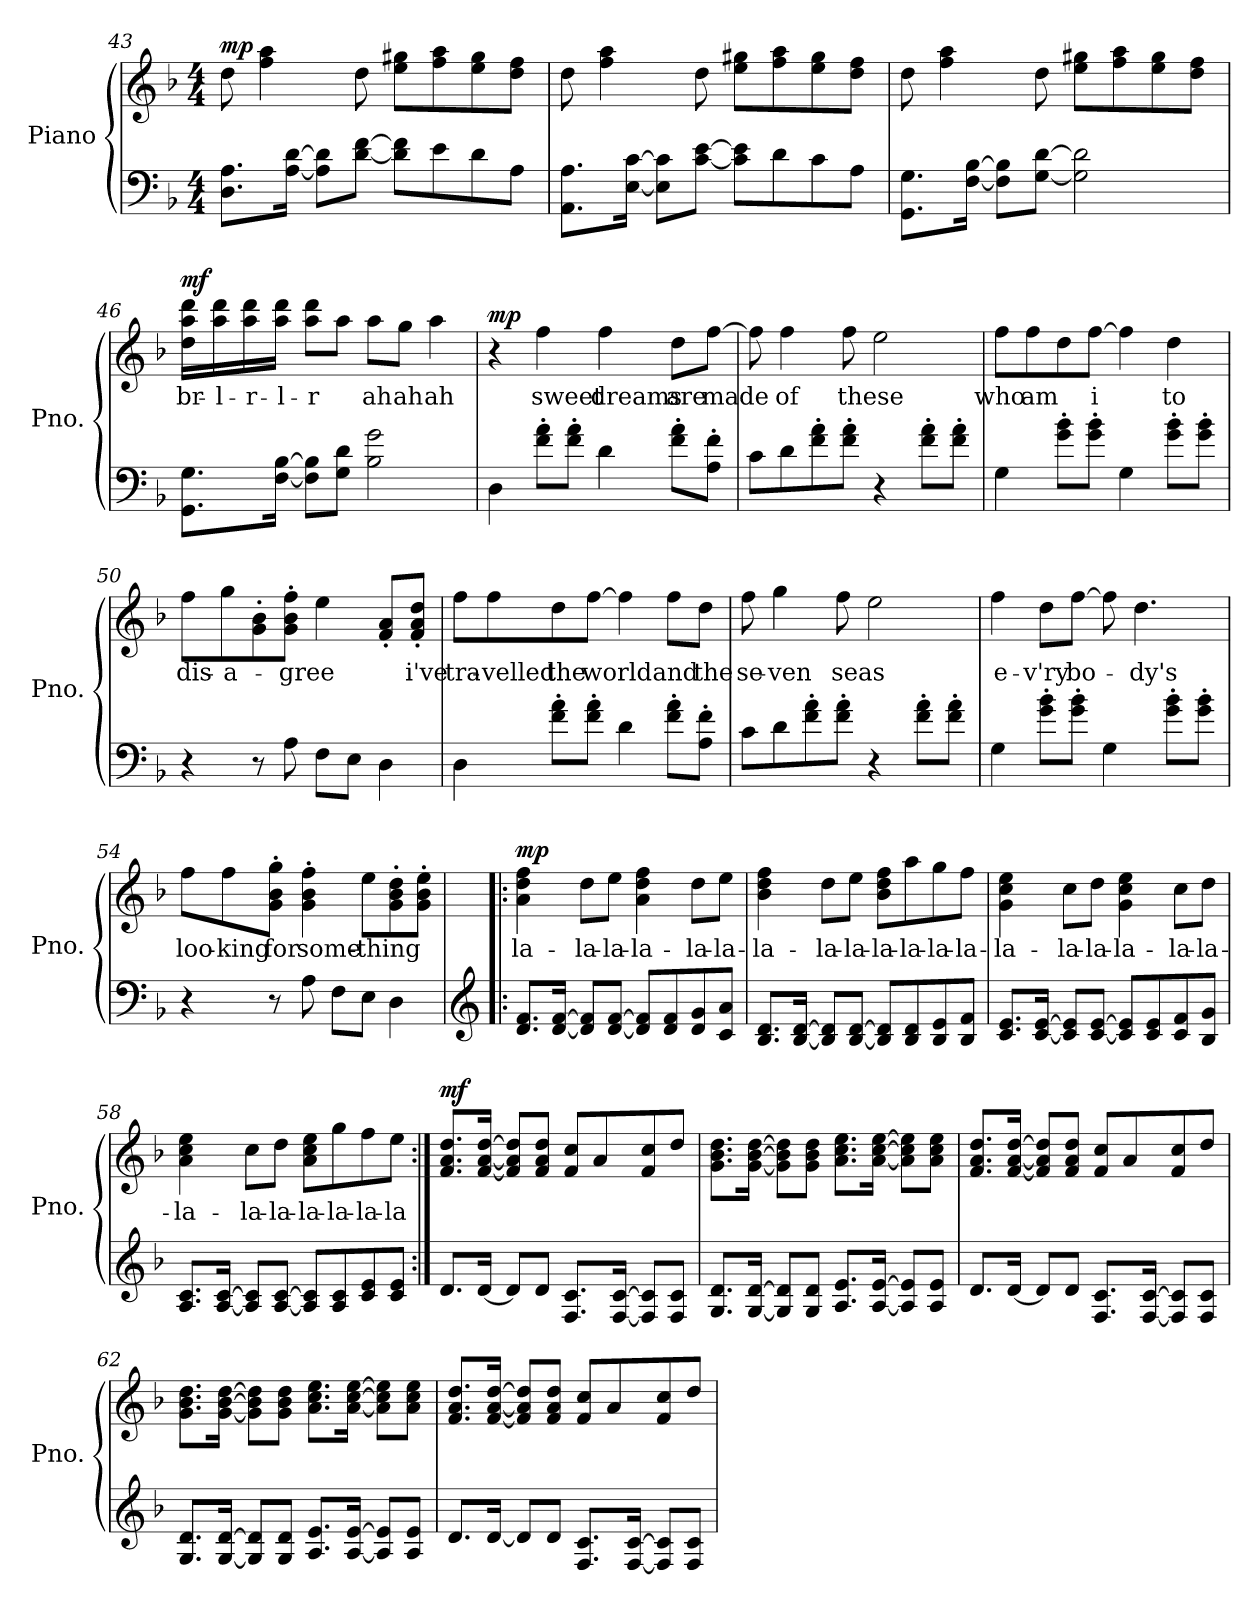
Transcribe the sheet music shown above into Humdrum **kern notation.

**kern	**kern	**text	**dynam
*part1	*part1	*part1	*part1
*staff2	*staff1	*staff1	*staff1/2
*I"Piano	*	*	*
*I'Pno.	*	*	*
*clefF4	*clefG2	*	*
*k[b-]	*k[b-]	*	*
*M4/4	*M4/4	*	*
=43	=43	=43	=43
!	!	!	!LO:DY:b=2
8.D\ 8.A\L	8dd\	.	mp
.	4ff\ 4aa\	.	.
[16A\ [16d\Jk	.	.	.
8A\] 8d\]L	.	.	.
[8d\ [8f\J	8dd\	.	.
8d\] 8f\]L	8ee\ 8gg#X\L	.	.
8e\	8ff\ 8aa\	.	.
8d\	8ee\ 8gg#\	.	.
8A\J	8dd\ 8ff\J	.	.
!!LO:LB:g=z
=44	=44	=44	=44
8.AA\ 8.A\L	8dd\	.	.
.	4ff\ 4aa\	.	.
[16E\ [16c\Jk	.	.	.
8E\] 8c\]L	.	.	.
[8c\ [8e\J	8dd\	.	.
8c\] 8e\]L	8ee\ 8gg#X\L	.	.
8d\	8ff\ 8aa\	.	.
8c\	8ee\ 8gg#\	.	.
8A\J	8dd\ 8ff\J	.	.
=45	=45	=45	=45
8.GG\ 8.G\L	8dd\	.	.
.	4ff\ 4aa\	.	.
[16F\ [16B-\Jk	.	.	.
8F\] 8B-\]L	.	.	.
[8G\ [8d\J	8dd\	.	.
2G\] 2d\]	8ee\ 8gg#X\L	.	.
.	8ff\ 8aa\	.	.
.	8ee\ 8gg#\	.	.
.	8dd\ 8ff\J	.	.
=46	=46	=46	=46
!	!	!LO:LY:b	!LO:DY:b=2
8.GG\ 8.G\L	16dd\ 16aa\ 16ddd\LL	br-	mf
!	!	!LO:LY:b	!
.	16aa\ 16ddd\	-l-	.
!	!	!LO:LY:b	!
.	16aa\ 16ddd\	-r-	.
!	!	!LO:LY:b	!
[16F\ [16B-\Jk	16aa\ 16ddd\JJ	-l-	.
!	!	!LO:LY:b	!
8F\] 8B-\]L	8aa\ 8ddd\L	-r	.
8G\ 8d\J	8aa\J	.	.
!	!	!LO:LY:b	!
2B-\ 2g\	8aa\L	ah	.
!	!	!LO:LY:b	!
.	8gg\J	ah	.
!	!	!LO:LY:b	!
.	4aa\	ah	.
!!LO:LB:g=z
=47	=47	=47	=47
!	!	!	!LO:DY:b=2
4D\	4r	.	mp
!	!	!LO:LY:b	!
8f\' 8a\'L	4ff\	sweet	.
8f\' 8a\'J	.	.	.
!	!	!LO:LY:b	!
4d\	4ff\	dreams	.
!	!	!LO:LY:b	!
8f\' 8a\'L	8dd\L	are	.
!	!	!LO:LY:b	!
8A\' 8f\'J	[8ff\J	made	.
=48	=48	=48	=48
8c\L	8ff\]	.	.
!	!	!LO:LY:b	!
8d\	4ff\	of	.
8f\' 8a\'	.	.	.
!	!	!LO:LY:b	!
8f\' 8a\'J	8ff\	these	.
4r	2ee\	.	.
8f\' 8a\'L	.	.	.
8f\' 8a\'J	.	.	.
=49	=49	=49	=49
!	!	!LO:LY:b	!
4G\	8ff\L	who	.
!	!	!LO:LY:b	!
.	8ff\	am	.
8g\' 8b-\'L	8dd\	.	.
!	!	!LO:LY:b	!
8g\' 8b-\'J	[8ff\J	i	.
4G\	4ff\]	.	.
!	!	!LO:LY:b	!
8g\' 8b-\'L	4dd\	to	.
8g\' 8b-\'J	.	.	.
=50	=50	=50	=50
!	!	!LO:LY:b	!
4r	8ff\L	dis-	.
!	!	!LO:LY:b	!
.	8gg\	-a-	.
8r	8g\' 8b-\'	.	.
!	!	!LO:LY:b	!
8A\	8g\' 8b-\' 8ff\'J	-gree	.
8F\L	4ee\	.	.
8E\J	.	.	.
4D\	8f/' 8a/'L	.	.
!	!	!LO:LY:b	!
.	8f/' 8a/' 8dd/'J	i've	.
!!LO:LB:g=z
=51	=51	=51	=51
!	!	!LO:LY:b	!
4D\	8ff\L	tra-	.
!	!	!LO:LY:b	!
.	8ff\	-velled	.
!	!	!LO:LY:b	!
8f\' 8a\'L	8dd\	the	.
!	!	!LO:LY:b	!
8f\' 8a\'J	[8ff\J	world	.
4d\	4ff\]	.	.
!	!	!LO:LY:b	!
8f\' 8a\'L	8ff\L	and	.
!	!	!LO:LY:b	!
8A\' 8f\'J	8dd\J	the	.
=52	=52	=52	=52
!	!	!LO:LY:b	!
8c\L	8ff\	se-	.
!	!	!LO:LY:b	!
8d\	4gg\	-ven	.
8f\' 8a\'	.	.	.
!	!	!LO:LY:b	!
8f\' 8a\'J	8ff\	seas	.
4r	2ee\	.	.
8f\' 8a\'L	.	.	.
8f\' 8a\'J	.	.	.
=53	=53	=53	=53
!	!	!LO:LY:b	!
4G\	4ff\	e-	.
!	!	!LO:LY:b	!
8g\' 8b-\'L	8dd\L	-v'ry	.
!	!	!LO:LY:b	!
8g\' 8b-\'J	[8ff\J	bo-	.
4G\	8ff\]	.	.
!	!	!LO:LY:b	!
.	4.dd\	-dy's	.
8g\' 8b-\'L	.	.	.
8g\' 8b-\'J	.	.	.
!!LO:PB:g=z
=54	=54	=54	=54
!	!	!LO:LY:b	!
4r	8ff\L	loo-	.
!	!	!LO:LY:b	!
.	8ff\	-king	.
!	!	!LO:LY:b	!
8r	8g\' 8b-\' 8gg\'J	for	.
!	!	!LO:LY:b	!
8A\	4g\' 4b-\' 4ff\'	some-	.
8F\L	.	.	.
!	!	!LO:LY:b	!
8E\J	8ee\L	-thing	.
4D\	8g\' 8b-\' 8dd\'	.	.
.	8g\' 8b-\' 8ee\'J	.	.
=55!|:	=55!|:	=55!|:	=55!|:
*clefG2	*	*	*
!	!	!LO:LY:b	!LO:DY:b=2
8.d/ 8.f/L	4a\ 4dd\ 4ff\	la-	mp
[16d/ [16f/Jk	.	.	.
!	!	!LO:LY:b	!
8d/] 8f/]L	8dd\L	-la-	.
!	!	!LO:LY:b	!
[8d/ [8f/J	8ee\J	-la-	.
!	!	!LO:LY:b	!
8d/] 8f/]L	4a\ 4dd\ 4ff\	-la-	.
8d/ 8f/	.	.	.
!	!	!LO:LY:b	!
8d/ 8g/	8dd\L	-la-	.
!	!	!LO:LY:b	!
8c/ 8a/J	8ee\J	-la-	.
=56	=56	=56	=56
!	!	!LO:LY:b	!
8.B-/ 8.d/L	4b-\ 4dd\ 4ff\	-la-	.
[16B-/ [16d/Jk	.	.	.
!	!	!LO:LY:b	!
8B-/] 8d/]L	8dd\L	-la-	.
!	!	!LO:LY:b	!
[8B-/ [8d/J	8ee\J	-la-	.
!	!	!LO:LY:b	!
8B-/] 8d/]L	8b-\ 8dd\ 8ff\L	-la-	.
!	!	!LO:LY:b	!
8B-/ 8d/	8aa\	-la-	.
!	!	!LO:LY:b	!
8B-/ 8e/	8gg\	-la-	.
!	!	!LO:LY:b	!
8B-/ 8f/J	8ff\J	-la-	.
!!LO:LB:g=z
=57	=57	=57	=57
!	!	!LO:LY:b	!
8.c/ 8.e/L	4g\ 4cc\ 4ee\	-la-	.
[16c/ [16e/Jk	.	.	.
!	!	!LO:LY:b	!
8c/] 8e/]L	8cc\L	-la-	.
!	!	!LO:LY:b	!
[8c/ [8e/J	8dd\J	-la-	.
!	!	!LO:LY:b	!
8c/] 8e/]L	4g\ 4cc\ 4ee\	-la-	.
8c/ 8e/	.	.	.
!	!	!LO:LY:b	!
8c/ 8f/	8cc\L	-la-	.
!	!	!LO:LY:b	!
8B-/ 8g/J	8dd\J	-la-	.
=58	=58	=58	=58
!	!	!LO:LY:b	!
8.A/ 8.c/L	4a\ 4cc\ 4ee\	-la-	.
[16A/ [16c/Jk	.	.	.
!	!	!LO:LY:b	!
8A/] 8c/]L	8cc\L	-la-	.
!	!	!LO:LY:b	!
[8A/ [8c/J	8dd\J	-la-	.
!	!	!LO:LY:b	!
8A/] 8c/]L	8a\ 8cc\ 8ee\L	-la-	.
!	!	!LO:LY:b	!
8A/ 8c/	8gg\	-la-	.
!	!	!LO:LY:b	!
8c/ 8e/	8ff\	-la-	.
!	!	!LO:LY:b	!
8c/ 8e/J	8ee\J	-la	.
=59:|!	=59:|!	=59:|!	=59:|!
!	!	!	!LO:DY:b=2
8.d/L	8.f/ 8.a/ 8.dd/L	.	mf
[16d/Jk	[16f/ [16a/ [16dd/Jk	.	.
8d/L]	8f/] 8a/] 8dd/]L	.	.
8d/J	8f/ 8a/ 8dd/J	.	.
8.F/ 8.c/L	8f/ 8cc/L	.	.
.	8a/	.	.
[16F/ [16c/Jk	.	.	.
8F/] 8c/]L	8f/ 8cc/	.	.
8F/ 8c/J	8dd/J	.	.
!!LO:LB:g=z
=60	=60	=60	=60
8.G/ 8.d/L	8.g\ 8.b-\ 8.dd\L	.	.
[16G/ [16d/Jk	[16g\ [16b-\ [16dd\Jk	.	.
8G/] 8d/]L	8g\] 8b-\] 8dd\]L	.	.
8G/ 8d/J	8g\ 8b-\ 8dd\J	.	.
8.A/ 8.e/L	8.a\ 8.cc\ 8.ee\L	.	.
[16A/ [16e/Jk	[16a\ [16cc\ [16ee\Jk	.	.
8A/] 8e/]L	8a\] 8cc\] 8ee\]L	.	.
8A/ 8e/J	8a\ 8cc\ 8ee\J	.	.
=61	=61	=61	=61
8.d/L	8.f/ 8.a/ 8.dd/L	.	.
[16d/Jk	[16f/ [16a/ [16dd/Jk	.	.
8d/L]	8f/] 8a/] 8dd/]L	.	.
8d/J	8f/ 8a/ 8dd/J	.	.
8.F/ 8.c/L	8f/ 8cc/L	.	.
.	8a/	.	.
[16F/ [16c/Jk	.	.	.
8F/] 8c/]L	8f/ 8cc/	.	.
8F/ 8c/J	8dd/J	.	.
=62	=62	=62	=62
8.G/ 8.d/L	8.g\ 8.b-\ 8.dd\L	.	.
[16G/ [16d/Jk	[16g\ [16b-\ [16dd\Jk	.	.
8G/] 8d/]L	8g\] 8b-\] 8dd\]L	.	.
8G/ 8d/J	8g\ 8b-\ 8dd\J	.	.
8.A/ 8.e/L	8.a\ 8.cc\ 8.ee\L	.	.
[16A/ [16e/Jk	[16a\ [16cc\ [16ee\Jk	.	.
8A/] 8e/]L	8a\] 8cc\] 8ee\]L	.	.
8A/ 8e/J	8a\ 8cc\ 8ee\J	.	.
!!LO:LB:g=z
=63	=63	=63	=63
8.d/L	8.f/ 8.a/ 8.dd/L	.	.
[16d/Jk	[16f/ [16a/ [16dd/Jk	.	.
8d/L]	8f/] 8a/] 8dd/]L	.	.
8d/J	8f/ 8a/ 8dd/J	.	.
8.F/ 8.c/L	8f/ 8cc/L	.	.
.	8a/	.	.
[16F/ [16c/Jk	.	.	.
8F/] 8c/]L	8f/ 8cc/	.	.
8F/ 8c/J	8dd/J	.	.
=	=	=	=
*-	*-	*-	*-
